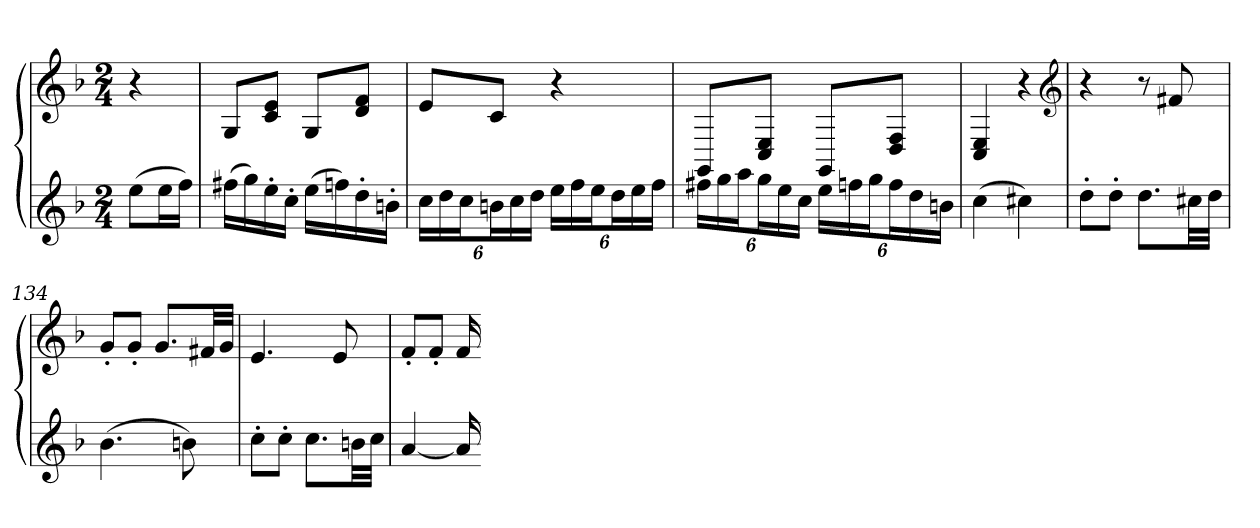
**kern	**kern
*part1	*part1
*staff2	*staff1
*clefG2	*clefG2
*k[b-]	*k[b-]
*F:	*F:
*M2/4	*M2/4
=	=
(8eeL	4r
16eeL	.
16ffJJ)	.
=129	=129
(16ff#XLL	8GL
16gg)	.
16ee'	8c 8eJ
16cc'JJ	.
(16eeLL	8GL
16ffn)	.
16dd'	8d 8fJ
16bn'JJ	.
=130	=130
24ccLL	8eL
24dd	.
24ccJ	.
24bnL	8cJ
24cc	.
24ddJJ	.
24eeLL	4r
24ff	.
24eeJ	.
24ddL	.
24ee	.
24ffJJ	.
=131	=131
24ff#XLL	8GGL
24gg	.
24aaJ	.
24ggL	8C 8EJ
24ee	.
24ccJJ	.
24eeLL	8GGL
24ffn	.
24ggJ	.
24ffL	8D 8FJ
24dd	.
24bnJJ	.
=132	=132
(4cc	4C 4E
4cc#X)	4r
*	*clefG2
=133	=133
8dd'L	4r
8dd'J	.
8.ddL	8r
.	8f#X
32cc#XLL	.
32ddJJJ	.
=134	=134
(4.b-	8g'L
.	8g'J
.	8.gL
8bn)	.
.	32f#XLL
.	32gJJJ
=135	=135
8cc'L	4.e
8cc'J	.
8.ccL	.
.	8e
32bnLL	.
32ccJJJ	.
=136	=136
[4a	8f'L
.	8f'J
16a]	16f
=-	=-
*-	*-
